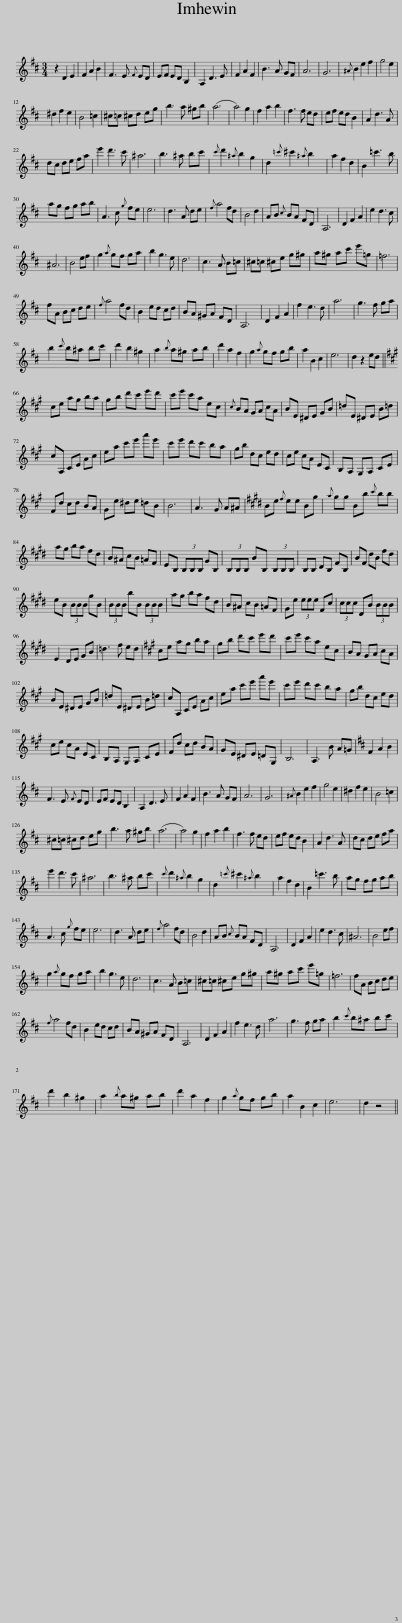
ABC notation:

X:1
L:1/8
M:3/4
I:linebreak $
K:D
V:1 treble
V:1
 z2 D2 E2 | F2 A2 B2 | F3 E{F} ED | EF ED B,2 | A,2 D3 E | %5
 F2 A2 F2 | B3 A GF | A6 | G6 |{^A} B2 e2 f2 | %10
 g4 e2 |$ ^d2 f2 e2 | B4 =c2 | ^c=c ^cd eg | b3 a ^gb | %15
 (a6 | a4) g2 | f2 a2 b2 | f3 f ed | ef ed B2 | %20
 A2 d3 A |$ dc de fa | e'2 d'3 c' | ^a6 | b3 ^a bc' | %25
{c'} d'2{^a} b2 g2 | d2{=c'} ^c'2{^a} b2 | a2 f2 d2 | B2 =c'3 b |$ ag fg ab | %30
 A3 c{g} fe | e6 | d3 A de |{f} a4 fd | B4 d2 | %35
 AB{c} BA FD | A,6 | D2 F2 A2 | e2 d3 c |$ ^A6 | %40
 B4 ef | g2{a} gf ga | b2 g3 e | d6 | c3 A B=c | %45
 ^c=c ^ce g^g | a^g ac' e'=g | =f6 |$ fA Bc de |{f} a4 fd | %50
 B2 ed cd | BA ^GA FD | A,6 | D2 F2 A2 | f2 e3 d | %55
 a6 | g3 f ga |$ b2{c'} b^a bc' | d'2 b2 ^g2 | a2{b} a^g ab | %60
 d'2 a2 f2 | g2{a} gf gb | a2 B2 c2 | e6 | d2 z2 ed ||$ %65
[K:A] ce ag ba | gb d'c' e'd' | c'e' c'a ec |{c} BA GA cA | BE ^DE GB | %70
 =dE ^DE B=d |$ cA, CE Ac | ea c'e' a'e' | c'e' d'c' ba | gb dc ed | %75
 ce cA EC | B,A, G,A, CE |$ Fd cd BA | Ge ^de =dB | B6 | %80
 A3 G A^A |[K:E] Be{f} ee Bg |{a} gg Bb{c'} bb |$ ag ba fd | B^A cB =AF | %85
 EB, (3B,B,B, GB, | (3B,B,B, BB, (3B,B,B, | B,B, DB, FB, | BF dB fd |$ eB (3BBB gB | %90
 (3BBB bB (3BBB | ag ba fd | B^A cB =AF | Ge (3eee Fc | (3ccc DB (3BBB |$ %95
 E2 DE GB | =d3 f ed |[K:A] ce ag ba | gb d'c' e'd' | c'e' c'a ec | %100
 BA GA cA |$ BE ^DE GB | =dE ^DE B=d | cA, CE Ac | ea c'e' a'e' | %105
 c'e' d'c' ba | gb dc ed |$ ce cA EC | B,A, G,A, CE | Fd cd BA | %110
 GE ^DE =DG, | B,6 | A,3 B A=G |[K:D] F2 A2 B2 |$ F3 E{F} ED | %115
 EF ED B,2 | A,2 D3 E | F2 A2 F2 | B3 A GF | A6 | %120
 G6 |{^A} B2 e2 f2 | g4 e2 | ^d2 f2 e2 | B4 =c2 |$ %125
 ^c=c ^cd eg | b3 a ^gb | (a6 | a4) g2 | f2 a2 b2 | %130
 f3 f ed | ef ed B2 | A2 d3 A | dc de fa |$ e'2 d'3 c' | %135
 ^a6 | b3 ^a bc' |{c'} d'2{^a} b2 g2 | d2{=c'} ^c'2{^a} b2 | a2 f2 d2 | %140
 B2 =c'3 b | ag fg ab |$ A3 c{g} fe | e6 | d3 A de | %145
{f} a4 fd | B4 d2 | AB{c} BA FD | A,6 | D2 F2 A2 | %150
 e2 d3 c | ^A6 | B4 ef |$ g2{a} gf ga | b2 g3 e | %155
 d6 | c3 A B=c | ^c=c ^ce g^g | a^g ac' e'=g | =f6 | %160
 fA Bc de |${f} a4 fd | B2 ed cd | BA ^GA FD | A,6 | %165
 D2 F2 A2 | f2 e3 d | a6 | g3 f ga | b2{c'} b^a bc' |$ %170
 d'2 b2 ^g2 | a2{b} a^g ab | d'2 a2 f2 | g2{a} gf gb | a2 B2 c2 | %175
 e6 | d2 z4 || %177
